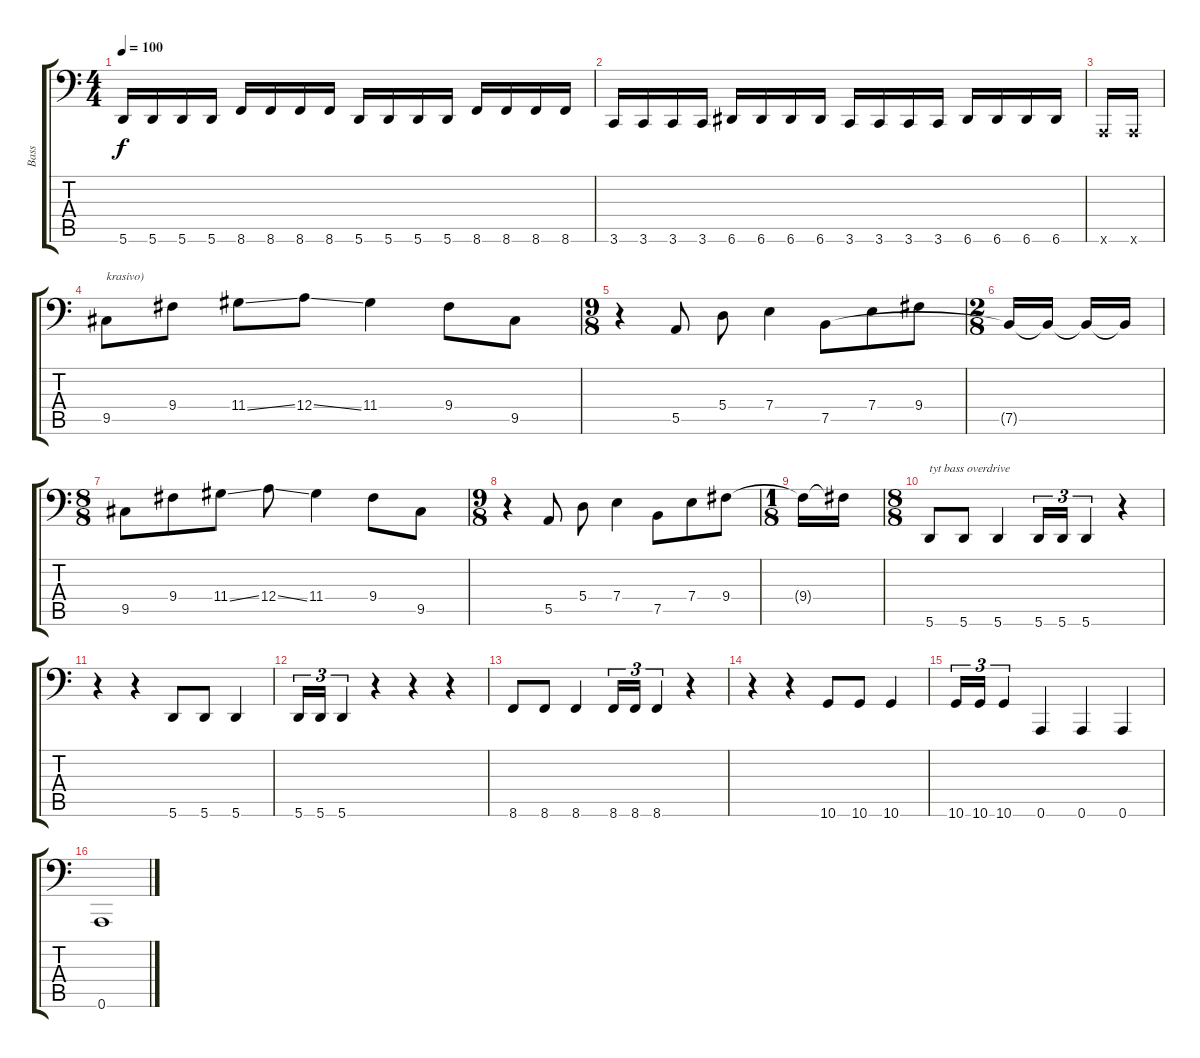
\track ("Bass" "Bass") {instrument electricbassfinger}
\staff {score tabs}
\tuning (C3 G2 D2 A1 E1 A0) {hide}
\ts (4 4)
\tempo 100
\clef f4
\ks c
5.6.16{dy f} 5.6.16 5.6.16 5.6.16 8.6.16 8.6.16 8.6.16 8.6.16 5.6.16 5.6.16 5.6.16 5.6.16 8.6.16 8.6.16 8.6.16 8.6.16 |
3.6.16 3.6.16 3.6.16 3.6.16 6.6.16 6.6.16 6.6.16 6.6.16 3.6.16 3.6.16 3.6.16 3.6.16 6.6.16 6.6.16 6.6.16 6.6.16 |
0.6{x}.16 0.6{x}.16 |
9.5.8{txt "krasivo)"} 9.4.8 11.4{ss}.8 12.4{ss}.8 11.4.4 9.4.8 9.5.8 |
\ts (9 8)
r.4 5.5.8 5.4.8 7.4.4 7.5.8 7.4.8 9.4.8 |
\ts (2 8)
7.5{t}.16 7.5{t}.16 7.5{t}.16 7.5{t}.16 |
\ts (8 8)
9.5.8 9.4.8 11.4{ss}.8 12.4{ss}.8 11.4.4 9.4.8 9.5.8 |
\ts (9 8)
r.4 5.5.8 5.4.8 7.4.4 7.5.8 7.4.8 9.4.8 |
\ts (1 8)
9.4{t}.16 9.4{t}.16 |
\ts (8 8)
5.6.8{txt "tyt bass overdrive" instrument overdrivenguitar} 5.6.8 5.6.4 5.6.16{tu (3 2)} 5.6.16{tu (3 2)} 5.6.4{tu (3 2)} r.4 |
r.4 r.4 5.6.8 5.6.8 5.6.4 |
5.6.16{tu (3 2)} 5.6.16{tu (3 2)} 5.6.4{tu (3 2)} r.4 r.4 r.4 |
8.6.8 8.6.8 8.6.4 8.6.16{tu (3 2)} 8.6.16{tu (3 2)} 8.6.4{tu (3 2)} r.4 |
r.4 r.4 10.6.8 10.6.8 10.6.4 |
10.6.16{tu (3 2)} 10.6.16{tu (3 2)} 10.6.4{tu (3 2)} 0.6.4 0.6.4 0.6.4 |
0.6.1
